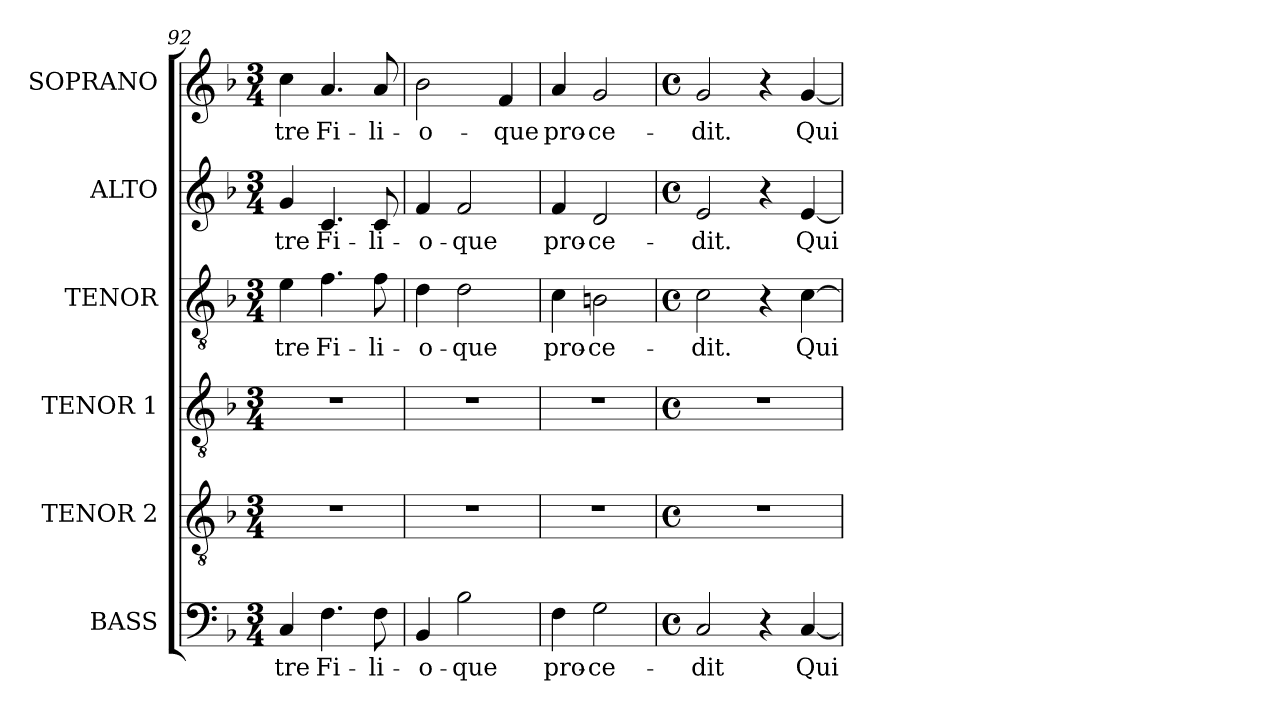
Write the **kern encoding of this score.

**kern	**text	**kern	**kern	**kern	**text	**kern	**text	**kern	**text
*part6	*part6	*part5	*part4	*part3	*part3	*part2	*part2	*part1	*part1
*staff6	*staff6	*staff5	*staff4	*staff3	*staff3	*staff2	*staff2	*staff1	*staff1
*I"BASS	*	*I"TENOR 2	*I"TENOR 1	*I"TENOR	*	*I"ALTO	*	*I"SOPRANO	*
*I'B.	*	*I'T2.	*I'T1.	*I'T.	*	*I'A.	*	*I'S.	*
*clefF4	*	*clefGv2	*clefGv2	*clefGv2	*	*clefG2	*	*clefG2	*
*	*	*ITrd7c12	*ITrd7c12	*ITrd7c12	*	*	*	*	*
*k[b-]	*	*k[b-]	*k[b-]	*k[b-]	*	*k[b-]	*	*k[b-]	*
*F:	*	*F:	*F:	*F:	*	*F:	*	*F:	*
*M3/4	*	*M3/4	*M3/4	*M3/4	*	*M3/4	*	*M3/4	*
=92	=92	=92	=92	=92	=92	=92	=92	=92	=92
!	!LO:LY:b:color=#000000	!LO:N:vis=1	!LO:N:vis=1	!	!	!	!	!	!
!	!	!	!	!	!LO:LY:b:color=#000000	!	!	!	!
!	!	!	!	!	!	!	!LO:LY:b:color=#000000	!	!
!	!	!	!	!	!	!	!	!	!LO:LY:b:color=#000000
4Ci/	-tre	2.r	2.r	4Ei\	-tre	4gi/	-tre	4cci\	-tre
!	!LO:LY:b:color=#000000	!	!	!	!	!	!	!	!
!	!	!	!	!	!LO:LY:b:color=#000000	!	!	!	!
!	!	!	!	!	!	!	!LO:LY:b:color=#000000	!	!
!	!	!	!	!	!	!	!	!	!LO:LY:b:color=#000000
4.Fi\	Fi-	.	.	4.Fi\	Fi-	4.ci/	Fi-	4.ai/	Fi-
!	!LO:LY:b:color=#000000	!	!	!	!	!	!	!	!
!	!	!	!	!	!LO:LY:b:color=#000000	!	!	!	!
!	!	!	!	!	!	!	!LO:LY:b:color=#000000	!	!
!	!	!	!	!	!	!	!	!	!LO:LY:b:color=#000000
8Fi\	-li-	.	.	8Fi\	-li-	8ci/	-li-	8ai/	-li-
=93	=93	=93	=93	=93	=93	=93	=93	=93	=93
!	!LO:LY:b:color=#000000	!LO:N:vis=1	!LO:N:vis=1	!	!	!	!	!	!
!	!	!	!	!	!LO:LY:b:color=#000000	!	!	!	!
!	!	!	!	!	!	!	!LO:LY:b:color=#000000	!	!
!	!	!	!	!	!	!	!	!	!LO:LY:b:color=#000000
4BB-i/	-o-	2.r	2.r	4Di\	-o-	4fi/	-o-	2b-i\	-o-
!	!LO:LY:b:color=#000000	!	!	!	!	!	!	!	!
!	!	!	!	!	!LO:LY:b:color=#000000	!	!	!	!
!	!	!	!	!	!	!	!LO:LY:b:color=#000000	!	!
2B-i\	-que	.	.	2Di\	-que	2fi/	-que	.	.
!	!	!	!	!	!	!	!	!	!LO:LY:b:color=#000000
.	.	.	.	.	.	.	.	4fi/	-que
=94	=94	=94	=94	=94	=94	=94	=94	=94	=94
!	!LO:LY:b:color=#000000	!LO:N:vis=1	!LO:N:vis=1	!	!	!	!	!	!
!	!	!	!	!	!LO:LY:b:color=#000000	!	!	!	!
!	!	!	!	!	!	!	!LO:LY:b:color=#000000	!	!
!	!	!	!	!	!	!	!	!	!LO:LY:b:color=#000000
4Fi\	pro-	2.r	2.r	4Ci\	pro-	4fi/	pro-	4ai/	pro-
!	!LO:LY:b:color=#000000	!	!	!	!	!	!	!	!
!	!	!	!	!	!LO:LY:b:color=#000000	!	!	!	!
!	!	!	!	!	!	!	!LO:LY:b:color=#000000	!	!
!	!	!	!	!	!	!	!	!	!LO:LY:b:color=#000000
2Gi\	-ce-	.	.	2BBni\	-ce-	2di/	-ce-	2gi/	-ce-
=95	=95	=95	=95	=95	=95	=95	=95	=95	=95
*M4/4	*	*M4/4	*M4/4	*M4/4	*	*M4/4	*	*M4/4	*
*met(c)	*	*met(c)	*met(c)	*met(c)	*	*met(c)	*	*met(c)	*
!	!LO:LY:b:color=#000000	!	!	!	!	!	!	!	!
!	!	!	!	!	!LO:LY:b:color=#000000	!	!	!	!
!	!	!	!	!	!	!	!LO:LY:b:color=#000000	!	!
!	!	!	!	!	!	!	!	!	!LO:LY:b:color=#000000
2Ci/	-dit	1r	1r	2Ci\	-dit.	2ei/	-dit.	2gi/	-dit.
4r	.	.	.	4r	.	4r	.	4r	.
!	!LO:LY:b:color=#000000	!	!	!	!	!	!	!	!
!	!	!	!	!	!LO:LY:b:color=#000000	!	!	!	!
!	!	!	!	!	!	!	!LO:LY:b:color=#000000	!	!
!	!	!	!	!	!	!	!	!	!LO:LY:b:color=#000000
[4Ci/	Qui	.	.	[4Ci\	Qui	[4ei/	Qui	[4gi/	Qui
=	=	=	=	=	=	=	=	=	=
*-	*-	*-	*-	*-	*-	*-	*-	*-	*-
